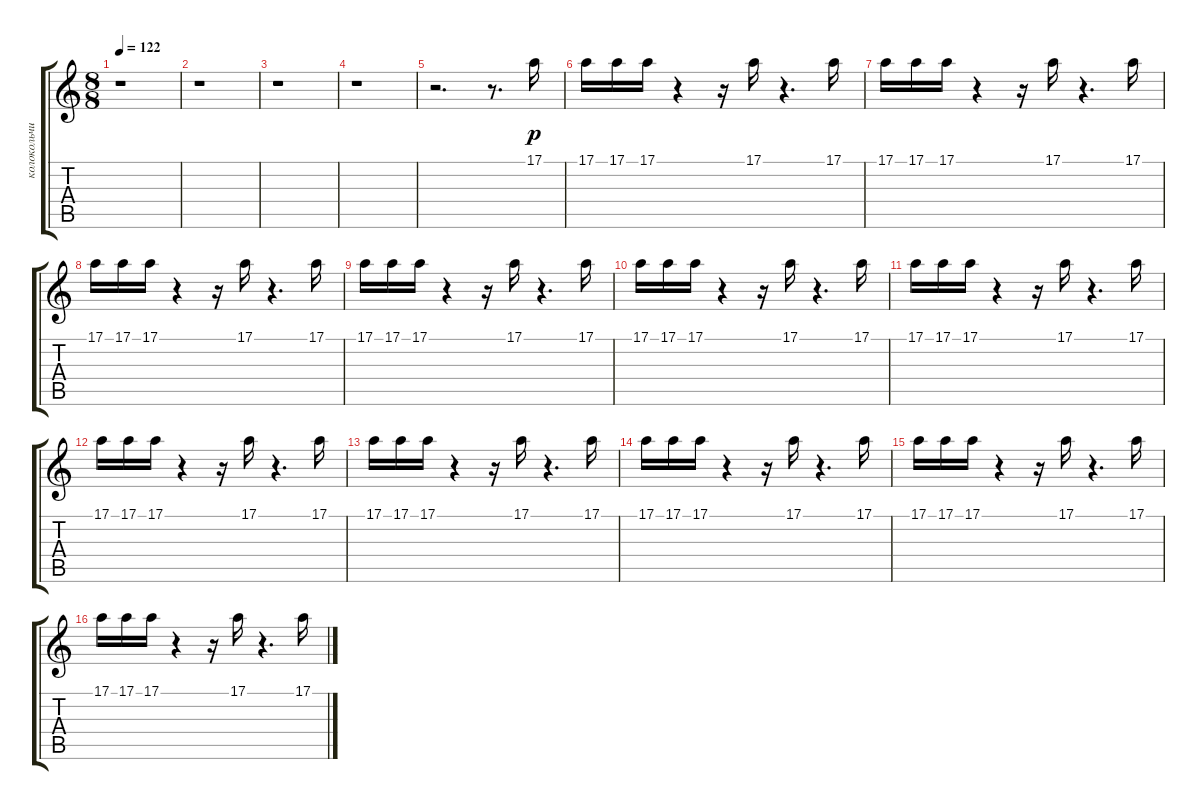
\track ("колокольчик" "колокольчи") {instrument acousticgrandpiano}
\staff {score tabs}
\tuning (E4 B3 G3 D3 A2 E2) {hide}
\ts (8 8)
\tempo 122
\clef g2
\ks c
r.1{dy p} |
r.1 |
r.1 |
r.1 |
r.2{d} r.8{d} 17.1.16 |
17.1.16 17.1.16 17.1.16 r.4 r.16 17.1.16 r.4{d} 17.1.16 |
17.1.16 17.1.16 17.1.16 r.4 r.16 17.1.16 r.4{d} 17.1.16 |
17.1.16 17.1.16 17.1.16 r.4 r.16 17.1.16 r.4{d} 17.1.16 |
17.1.16 17.1.16 17.1.16 r.4 r.16 17.1.16 r.4{d} 17.1.16 |
17.1.16 17.1.16 17.1.16 r.4 r.16 17.1.16 r.4{d} 17.1.16 |
17.1.16 17.1.16 17.1.16 r.4 r.16 17.1.16 r.4{d} 17.1.16 |
17.1.16 17.1.16 17.1.16 r.4 r.16 17.1.16 r.4{d} 17.1.16 |
17.1.16 17.1.16 17.1.16 r.4 r.16 17.1.16 r.4{d} 17.1.16 |
17.1.16 17.1.16 17.1.16 r.4 r.16 17.1.16 r.4{d} 17.1.16 |
17.1.16 17.1.16 17.1.16 r.4 r.16 17.1.16 r.4{d} 17.1.16 |
17.1.16 17.1.16 17.1.16 r.4 r.16 17.1.16 r.4{d} 17.1.16
